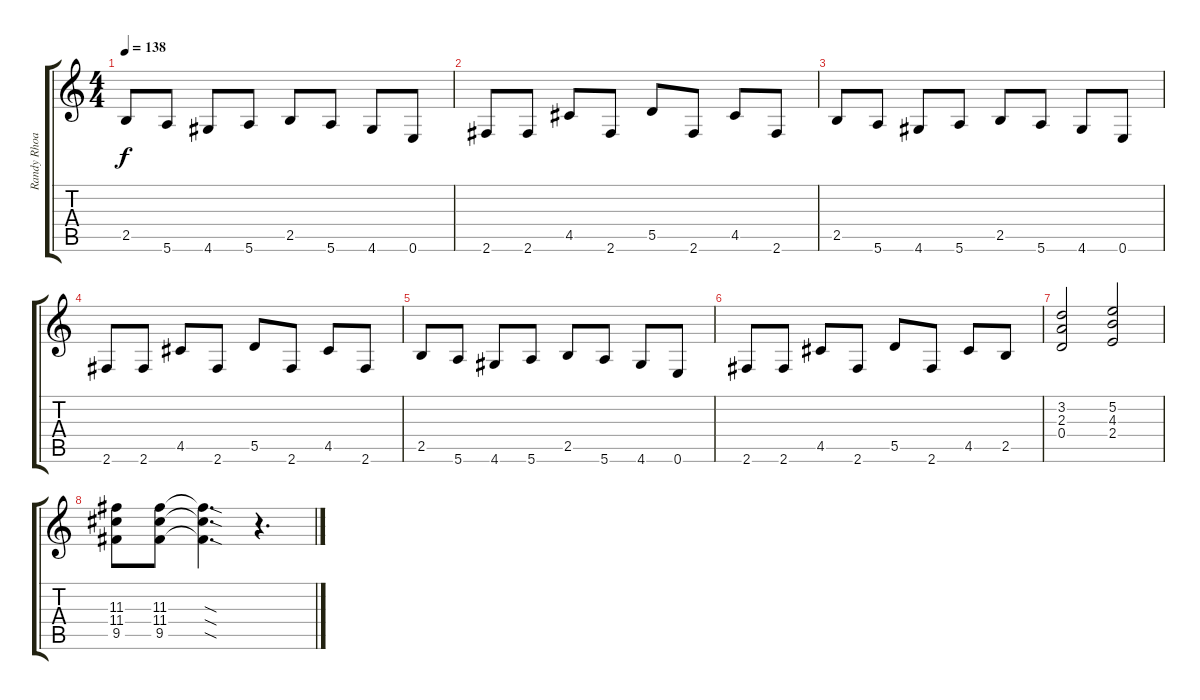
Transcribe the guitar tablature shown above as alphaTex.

\track ("Randy Rhoads" "Randy Rhoa") {instrument distortionguitar}
\staff {score tabs}
\tuning (E4 B3 G3 D3 A2 E2) {hide}
\ts (4 4)
\tempo 138
\clef g2
\ks c
2.5.8{dy f} 5.6.8 4.6.8 5.6.8 2.5.8 5.6.8 4.6.8 0.6.8 |
2.6.8 2.6.8 4.5.8 2.6.8 5.5.8 2.6.8 4.5.8 2.6.8 |
2.5.8 5.6.8 4.6.8 5.6.8 2.5.8 5.6.8 4.6.8 0.6.8 |
2.6.8 2.6.8 4.5.8 2.6.8 5.5.8 2.6.8 4.5.8 2.6.8 |
2.5.8 5.6.8 4.6.8 5.6.8 2.5.8 5.6.8 4.6.8 0.6.8 |
2.6.8 2.6.8 4.5.8 2.6.8 5.5.8 2.6.8 4.5.8 2.5.8 |
(3.2 2.3 0.4).2 (5.2 4.3 2.4).2 |
(11.3 11.4 9.5).8 (11.3 11.4 9.5).8 (11.3{sod t} 11.4{sod t} 9.5{sod t}).4{d} r.4{d}
